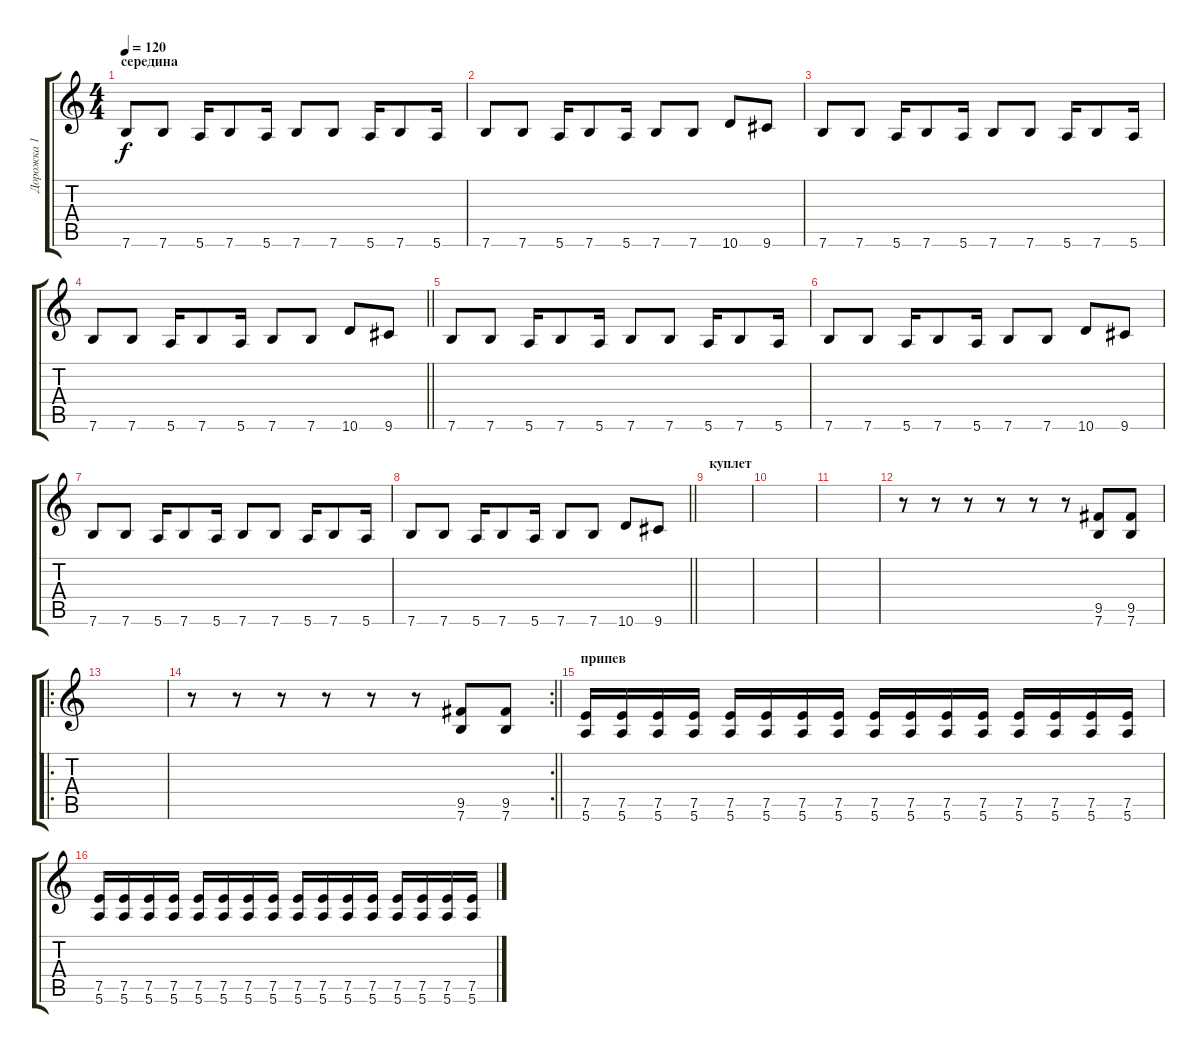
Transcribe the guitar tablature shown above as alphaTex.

\track ("Дорожка 1" "Дорожка 1") {instrument distortionguitar}
\staff {score tabs}
\tuning (E4 B3 G3 D3 A2 E2) {hide}
\ts (4 4)
\section ("" "середина")
\tempo 120
\clef g2
\ks c
7.6.8{dy f} 7.6.8 5.6.16 7.6.8 5.6.16 7.6.8 7.6.8 5.6.16 7.6.8 5.6.16 |
7.6.8 7.6.8 5.6.16 7.6.8 5.6.16 7.6.8 7.6.8 10.6.8 9.6.8 |
7.6.8 7.6.8 5.6.16 7.6.8 5.6.16 7.6.8 7.6.8 5.6.16 7.6.8 5.6.16 |
\barLineRight lightlight
7.6.8 7.6.8 5.6.16 7.6.8 5.6.16 7.6.8 7.6.8 10.6.8 9.6.8 |
7.6.8 7.6.8 5.6.16 7.6.8 5.6.16 7.6.8 7.6.8 5.6.16 7.6.8 5.6.16 |
7.6.8 7.6.8 5.6.16 7.6.8 5.6.16 7.6.8 7.6.8 10.6.8 9.6.8 |
7.6.8 7.6.8 5.6.16 7.6.8 5.6.16 7.6.8 7.6.8 5.6.16 7.6.8 5.6.16 |
\barLineRight lightlight
7.6.8 7.6.8 5.6.16 7.6.8 5.6.16 7.6.8 7.6.8 10.6.8 9.6.8 |
\section ("" "куплет")
|
|
|
r.8 r.8 r.8 r.8 r.8 r.8 (9.5 7.6).8 (9.5 7.6).8 |
\ro
|
\rc 2
\barLineRight lightlight
r.8 r.8 r.8 r.8 r.8 r.8 (9.5 7.6).8 (9.5 7.6).8 |
\section ("" "припев")
(7.5 5.6).16 (7.5 5.6).16 (7.5 5.6).16 (7.5 5.6).16 (7.5 5.6).16 (7.5 5.6).16 (7.5 5.6).16 (7.5 5.6).16 (7.5 5.6).16 (7.5 5.6).16 (7.5 5.6).16 (7.5 5.6).16 (7.5 5.6).16 (7.5 5.6).16 (7.5 5.6).16 (7.5 5.6).16 |
(7.5 5.6).16 (7.5 5.6).16 (7.5 5.6).16 (7.5 5.6).16 (7.5 5.6).16 (7.5 5.6).16 (7.5 5.6).16 (7.5 5.6).16 (7.5 5.6).16 (7.5 5.6).16 (7.5 5.6).16 (7.5 5.6).16 (7.5 5.6).16 (7.5 5.6).16 (7.5 5.6).16 (7.5 5.6).16
